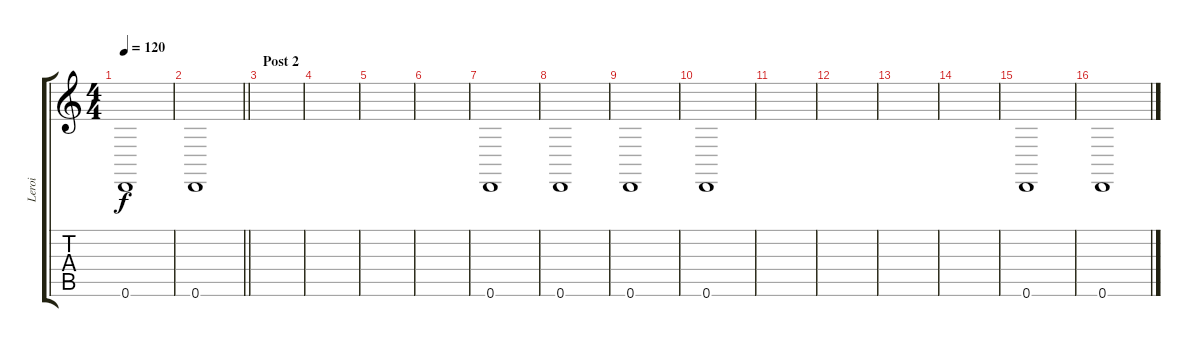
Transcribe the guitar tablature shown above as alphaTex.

\track ("Leroi" "Leroi") {instrument baritonesax}
\staff {score tabs}
\tuning (E4 B3 G3 D3 A2 D2) {hide}
\ts (4 4)
\tempo 120
\clef g2
\ks c
0.6.1{dy f} |
\barLineRight lightlight
0.6.1 |
\section ("" "Post 2")
|
|
|
|
0.6.1 |
0.6.1 |
0.6.1 |
0.6.1 |
|
|
|
|
0.6.1 |
0.6.1
